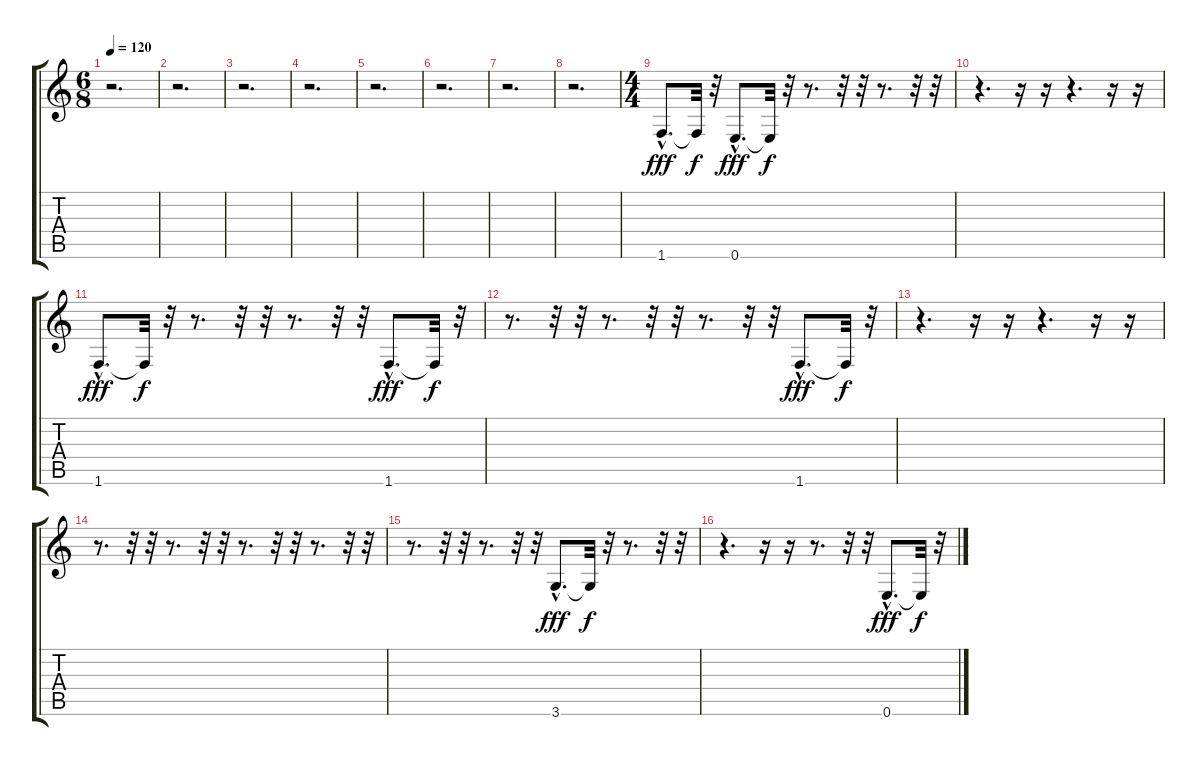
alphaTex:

\track "" {instrument fretlessbass}
\staff {score tabs}
\tuning (E4 B3 G3 D3 A2 E2) {hide}
\ts (6 8)
\tempo 120
\clef g2
\ks c
r.2{d dy fff instrument fretlessbass} |
r.2{d} |
r.2{d} |
r.2{d} |
r.2{d} |
r.2{d} |
r.2{d} |
r.2{d} |
\ts (4 4)
1.6{hac}.8{d} 1.6{t}.32{dy f} r.32 0.6{hac}.8{d dy fff} 0.6{t}.32{dy f} r.32 r.8{d} r.32 r.32 r.8{d} r.32 r.32 |
r.4{d} r.16 r.16 r.4{d} r.16 r.16 |
1.6{hac}.8{d dy fff} 1.6{t}.32{dy f} r.32 r.8{d} r.32 r.32 r.8{d} r.32 r.32 1.6{hac}.8{d dy fff} 1.6{t}.32{dy f} r.32 |
r.8{d} r.32 r.32 r.8{d} r.32 r.32 r.8{d} r.32 r.32 1.6{hac}.8{d dy fff} 1.6{t}.32{dy f} r.32 |
r.4{d} r.16 r.16 r.4{d} r.16 r.16 |
r.8{d} r.32 r.32 r.8{d} r.32 r.32 r.8{d} r.32 r.32 r.8{d} r.32 r.32 |
r.8{d} r.32 r.32 r.8{d} r.32 r.32 3.6{hac}.8{d dy fff} 3.6{t}.32{dy f} r.32 r.8{d} r.32 r.32 |
r.4{d} r.16 r.16 r.8{d} r.32 r.32 0.6{hac}.8{d dy fff} 0.6{t}.32{dy f} r.32
